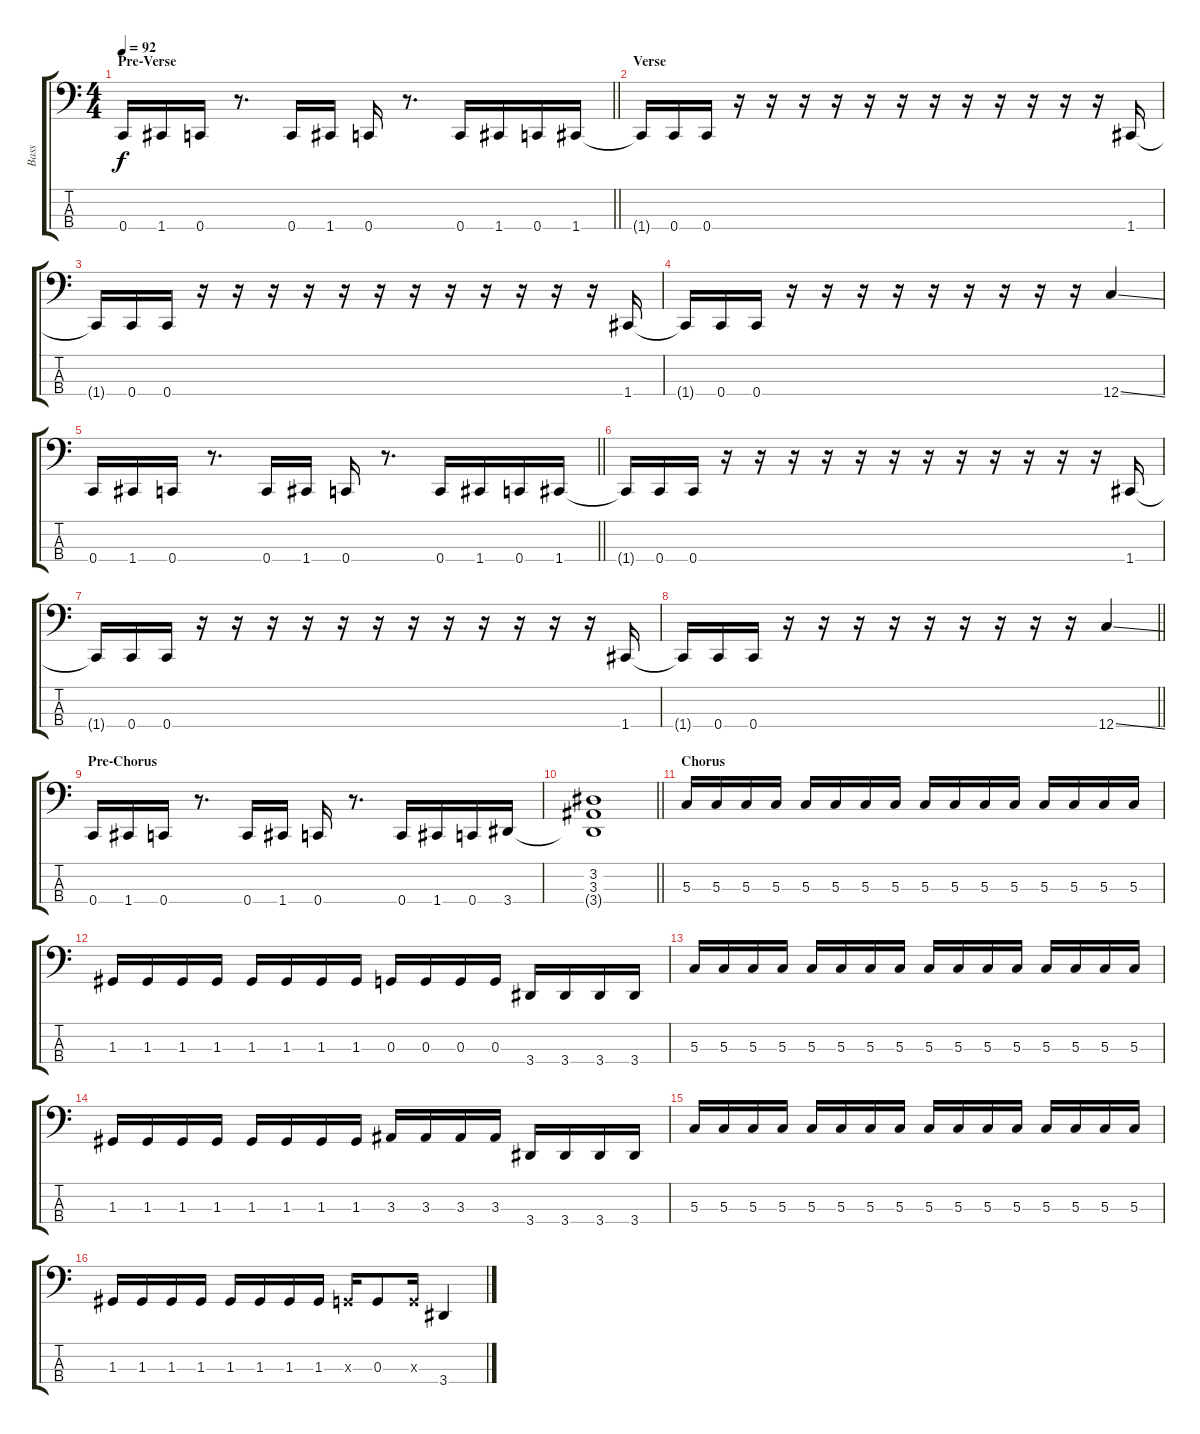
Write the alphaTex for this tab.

\track ("Bass" "Bass") {solo instrument electricbassfinger}
\staff {score tabs}
\tuning (F2 C2 G1 C1) {hide}
\ts (4 4)
\section ("" "Pre-Verse")
\tempo 92
\clef f4
\barLineRight lightlight
\ks c
0.4.16{dy f} 1.4.16 0.4.16 r.8{d} 0.4.16 1.4.16 0.4.16 r.8{d} 0.4.16 1.4.16 0.4.16 1.4.16 |
\section ("" "Verse")
1.4{t}.16 0.4.16 0.4.16 r.16 r.16 r.16 r.16 r.16 r.16 r.16 r.16 r.16 r.16 r.16 r.16 1.4.16 |
1.4{t}.16 0.4.16 0.4.16 r.16 r.16 r.16 r.16 r.16 r.16 r.16 r.16 r.16 r.16 r.16 r.16 1.4.16 |
1.4{t}.16 0.4.16 0.4.16 r.16 r.16 r.16 r.16 r.16 r.16 r.16 r.16 r.16 12.4{ss}.4 |
\barLineRight lightlight
0.4.16 1.4.16 0.4.16 r.8{d} 0.4.16 1.4.16 0.4.16 r.8{d} 0.4.16 1.4.16 0.4.16 1.4.16 |
1.4{t}.16 0.4.16 0.4.16 r.16 r.16 r.16 r.16 r.16 r.16 r.16 r.16 r.16 r.16 r.16 r.16 1.4.16 |
1.4{t}.16 0.4.16 0.4.16 r.16 r.16 r.16 r.16 r.16 r.16 r.16 r.16 r.16 r.16 r.16 r.16 1.4.16 |
\barLineRight lightlight
1.4{t}.16 0.4.16 0.4.16 r.16 r.16 r.16 r.16 r.16 r.16 r.16 r.16 r.16 12.4{ss}.4 |
\section ("" "Pre-Chorus")
0.4.16 1.4.16 0.4.16 r.8{d} 0.4.16 1.4.16 0.4.16 r.8{d} 0.4.16 1.4.16 0.4.16 3.4.16 |
\barLineRight lightlight
(3.2 3.3 3.4{t}).1 |
\section ("" "Chorus")
5.3.16 5.3.16 5.3.16 5.3.16 5.3.16 5.3.16 5.3.16 5.3.16 5.3.16 5.3.16 5.3.16 5.3.16 5.3.16 5.3.16 5.3.16 5.3.16 |
1.3.16 1.3.16 1.3.16 1.3.16 1.3.16 1.3.16 1.3.16 1.3.16 0.3.16 0.3.16 0.3.16 0.3.16 3.4.16 3.4.16 3.4.16 3.4.16 |
5.3.16 5.3.16 5.3.16 5.3.16 5.3.16 5.3.16 5.3.16 5.3.16 5.3.16 5.3.16 5.3.16 5.3.16 5.3.16 5.3.16 5.3.16 5.3.16 |
1.3.16 1.3.16 1.3.16 1.3.16 1.3.16 1.3.16 1.3.16 1.3.16 3.3.16 3.3.16 3.3.16 3.3.16 3.4.16 3.4.16 3.4.16 3.4.16 |
5.3.16 5.3.16 5.3.16 5.3.16 5.3.16 5.3.16 5.3.16 5.3.16 5.3.16 5.3.16 5.3.16 5.3.16 5.3.16 5.3.16 5.3.16 5.3.16 |
1.3.16 1.3.16 1.3.16 1.3.16 1.3.16 1.3.16 1.3.16 1.3.16 0.3{x}.16 0.3.8 0.3{x}.16 3.4.4
